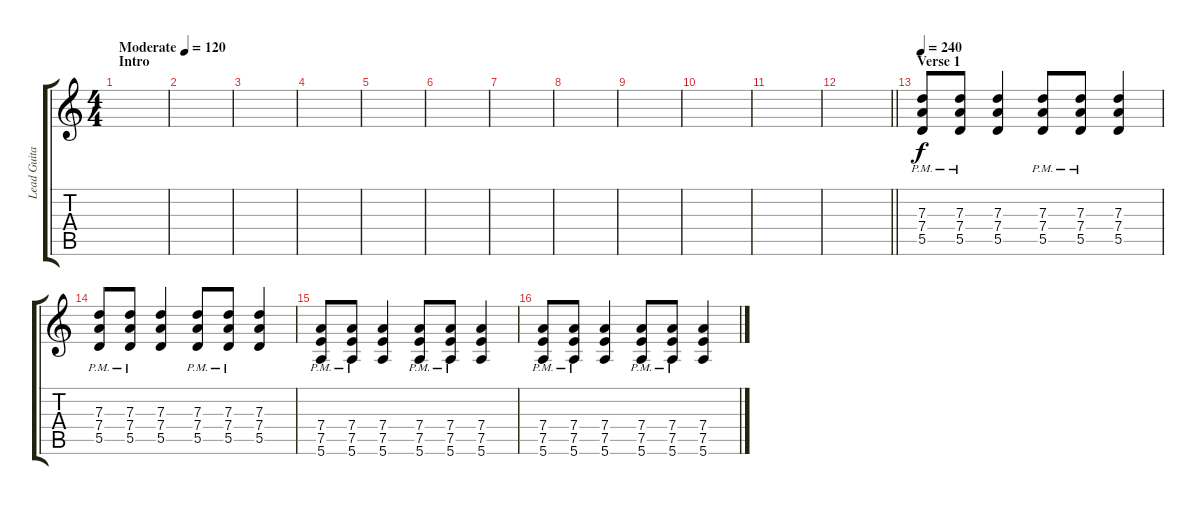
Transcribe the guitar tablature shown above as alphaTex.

\track ("Lead Guitar" "Lead Guita") {instrument overdrivenguitar}
\staff {score tabs}
\tuning (E4 B3 G3 D3 A2 E2) {hide}
\ts (4 4)
\section ("" "Intro")
\tempo (120 "Moderate")
\clef g2
\ks c
|
|
|
|
|
|
|
|
|
|
|
\barLineRight lightlight
|
\section ("" "Verse 1")
\tempo 240
(7.3{pm} 7.4{pm} 5.5{pm}).8 (7.3{pm} 7.4{pm} 5.5{pm}).8 (7.3 7.4 5.5).4 (7.3{pm} 7.4{pm} 5.5{pm}).8 (7.3{pm} 7.4{pm} 5.5{pm}).8 (7.3 7.4 5.5).4 |
(7.3{pm} 7.4{pm} 5.5{pm}).8 (7.3{pm} 7.4{pm} 5.5{pm}).8 (7.3 7.4 5.5).4 (7.3{pm} 7.4{pm} 5.5{pm}).8 (7.3{pm} 7.4{pm} 5.5{pm}).8 (7.3 7.4 5.5).4 |
(7.4{pm} 7.5{pm} 5.6).8 (7.4{pm} 7.5{pm} 5.6).8 (7.4 7.5 5.6).4 (7.4{pm} 7.5{pm} 5.6).8 (7.4{pm} 7.5{pm} 5.6).8 (7.4 7.5 5.6).4 |
(7.4{pm} 7.5{pm} 5.6).8 (7.4{pm} 7.5{pm} 5.6).8 (7.4 7.5 5.6).4 (7.4{pm} 7.5{pm} 5.6).8 (7.4{pm} 7.5{pm} 5.6).8 (7.4 7.5 5.6).4
